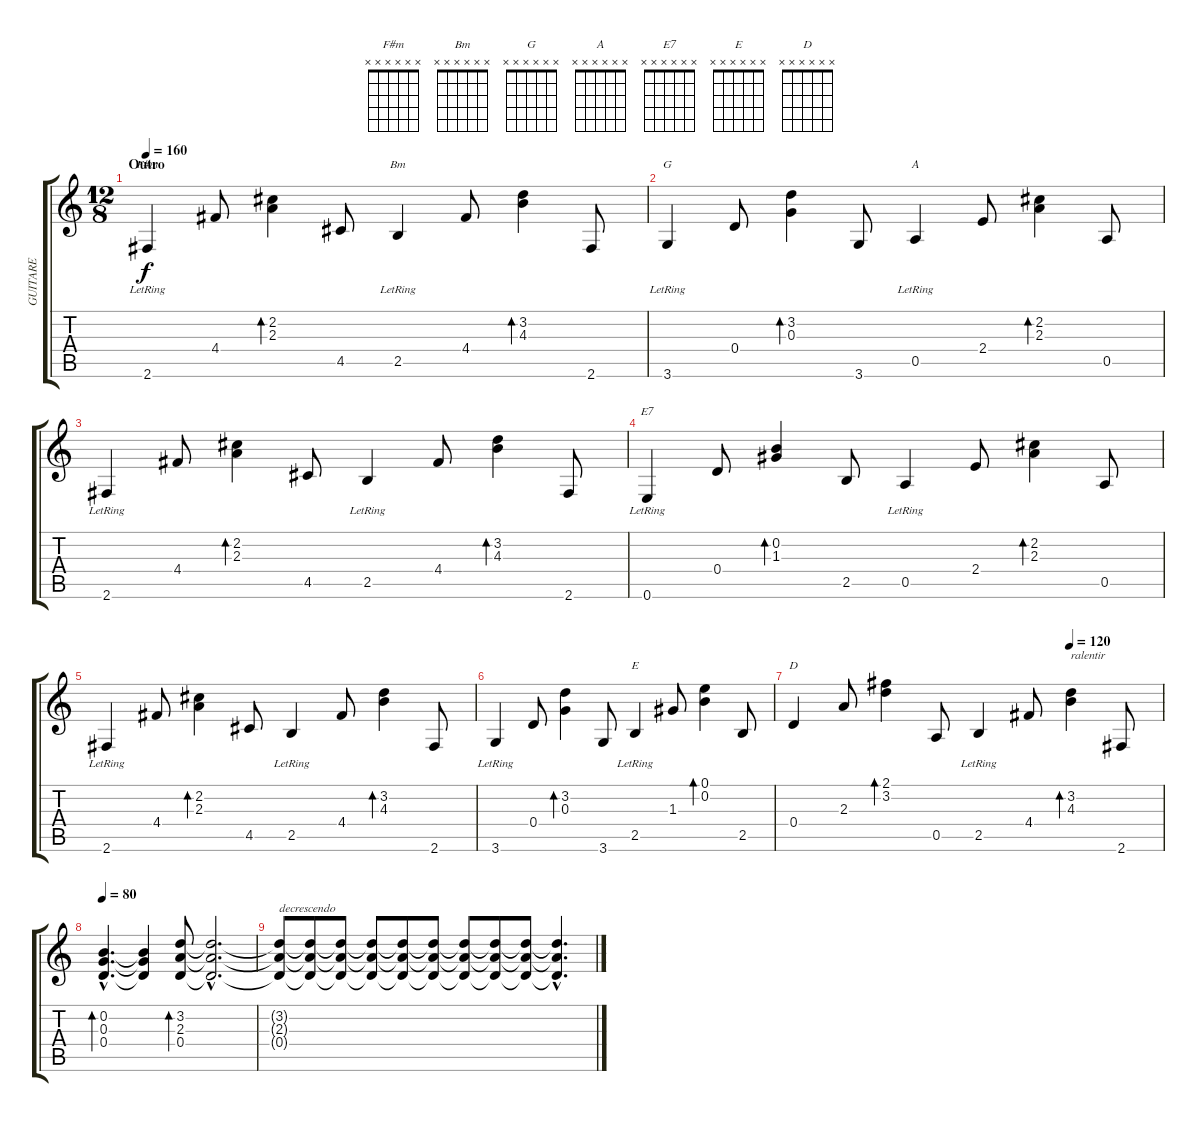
\track ("GUITARE" "GUITARE") {instrument acousticguitarnylon}
\staff {score tabs}
\tuning (E4 B3 G3 D3 A2 E2) {hide}
\chord ("F#m" x x x x x x) {firstfret 0}
\chord ("Bm" x x x x x x) {firstfret 0}
\chord ("G" x x x x x x) {firstfret 0}
\chord ("A" x x x x x x) {firstfret 0}
\chord ("E7" x x x x x x) {firstfret 0}
\chord ("E" x x x x x x) {firstfret 0}
\chord ("D" x x x x x x) {firstfret 0}
\ts (12 8)
\section ("" "Outro")
\tempo 160
\clef g2
\ks c
2.6{lr}.4{ch "F#m" dy f} 4.4.8 (2.2 2.3).4{bd 60} 4.5.8 2.5{lr}.4{ch "Bm"} 4.4.8 (3.2 4.3).4{bd 60} 2.6.8 |
3.6{lr}.4{ch "G"} 0.4.8 (3.2 0.3).4{bd 60} 3.6.8 0.5{lr}.4{ch "A"} 2.4.8 (2.2 2.3).4{bd 60} 0.5.8 |
2.6{lr}.4 4.4.8 (2.2 2.3).4{bd 60} 4.5.8 2.5{lr}.4 4.4.8 (3.2 4.3).4{bd 60} 2.6.8 |
0.6{lr}.4{ch "E7"} 0.4.8 (0.2 1.3).4{bd 60} 2.5.8 0.5{lr}.4 2.4.8 (2.2 2.3).4{bd 60} 0.5.8 |
2.6{lr}.4 4.4.8 (2.2 2.3).4{bd 60} 4.5.8 2.5{lr}.4 4.4.8 (3.2 4.3).4{bd 60} 2.6.8 |
3.6{lr}.4 0.4.8 (3.2 0.3).4{bd 60} 3.6.8 2.5{lr}.4{ch "E"} 1.3.8 (0.1 0.2).4{bd 240} 2.5.8 |
\tempo (120 0.75)
0.4.4{ch "D"} 2.3.8 (2.1 3.2).4{bd 240} 0.5.8 2.5{lr}.4 4.4.8 (3.2 4.3).4{bd 240 txt "ralentir"} 2.6.8 |
\tempo 80
(0.2{hac} 0.3{hac} 0.4{hac}).4{d bd 480} (0.2{t} 0.3{t} 0.4{t}).4 (3.2 2.3 0.4).8{bd 480} (3.2{hac t} 2.3{hac t} 0.4{hac t}).2{d} |
(3.2{t} 2.3{t} 0.4{t}).8{txt "decrescendo" volume 11} (3.2{t} 2.3{t} 0.4{t}).8{volume 10} (3.2{t} 2.3{t} 0.4{t}).8{volume 9} (3.2{t} 2.3{t} 0.4{t}).8{volume 8} (3.2{t} 2.3{t} 0.4{t}).8{volume 7} (3.2{t} 2.3{t} 0.4{t}).8{volume 6} (3.2{t} 2.3{t} 0.4{t}).8{volume 5} (3.2{t} 2.3{t} 0.4{t}).8{volume 4} (3.2{t} 2.3{t} 0.4{t}).8{volume 3} (3.2{hac t} 2.3{hac t} 0.4{hac t}).4{d volume 0}
